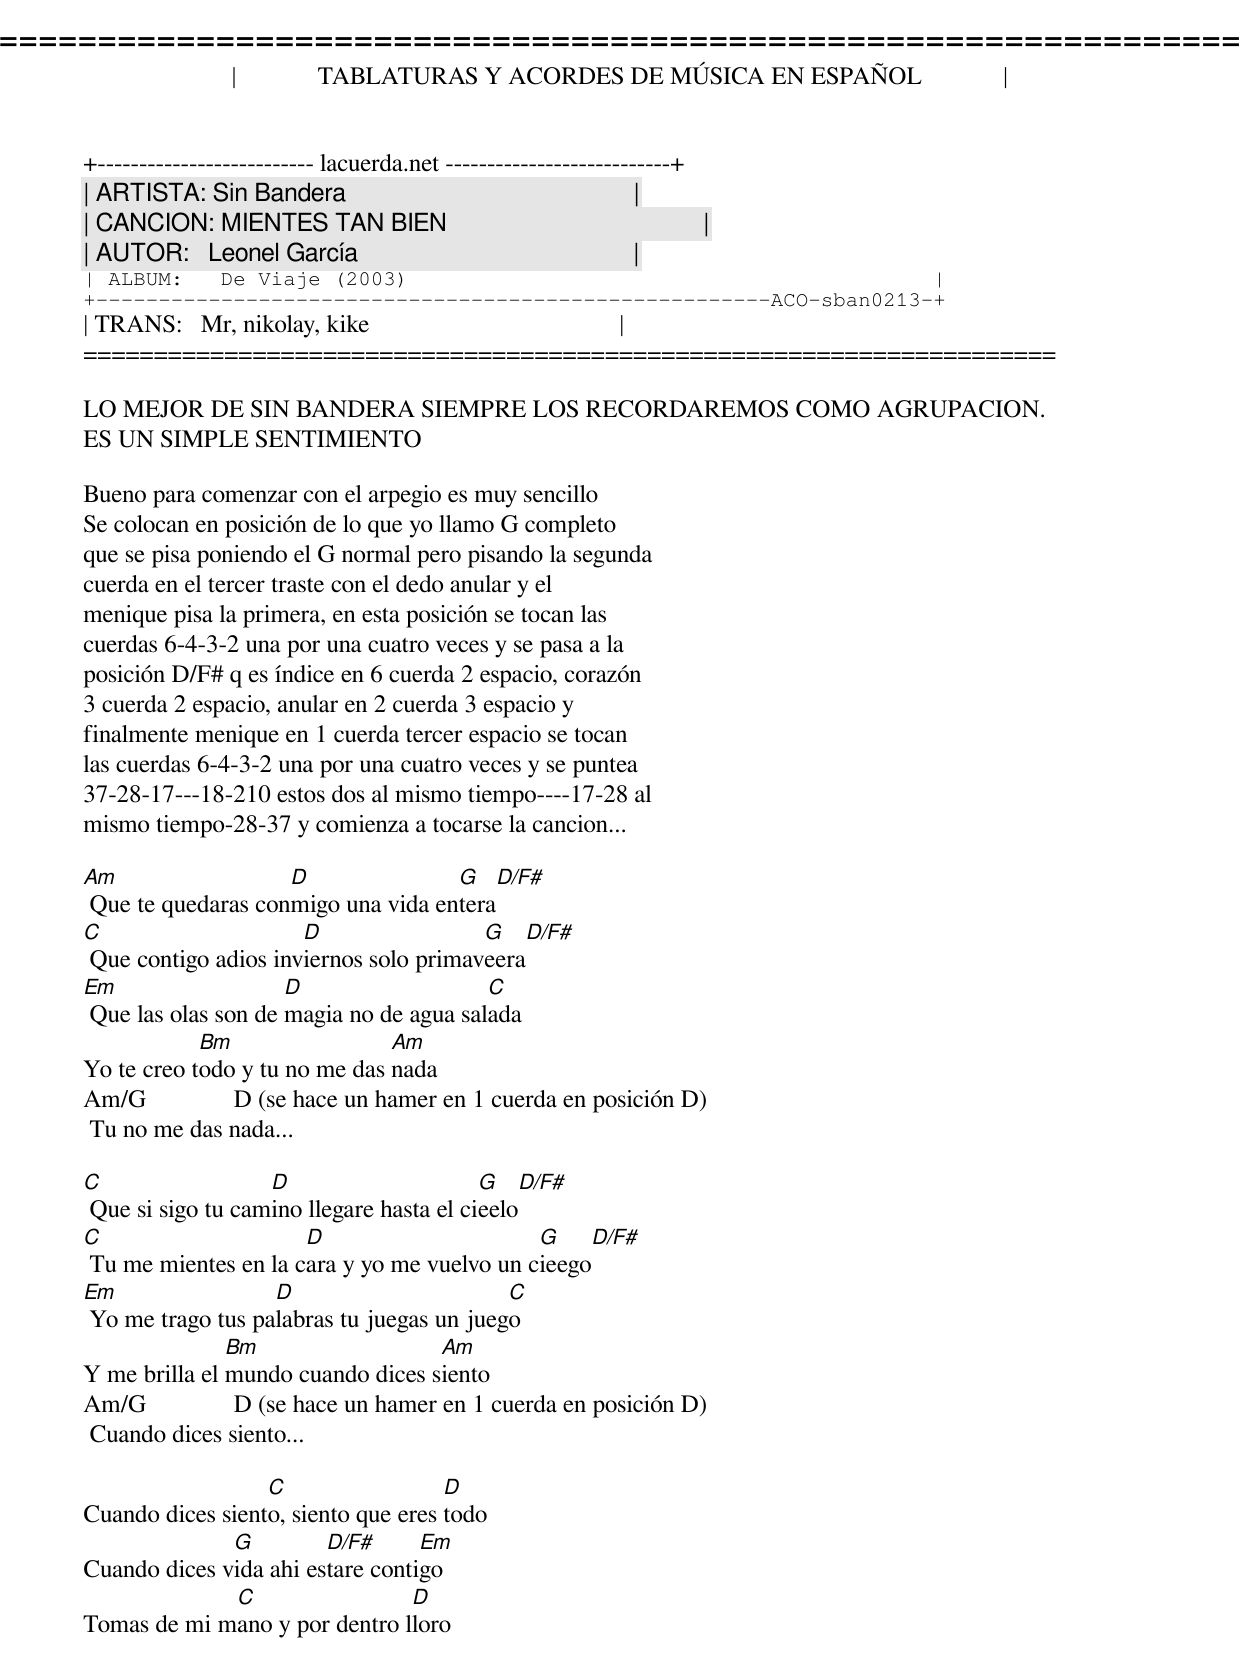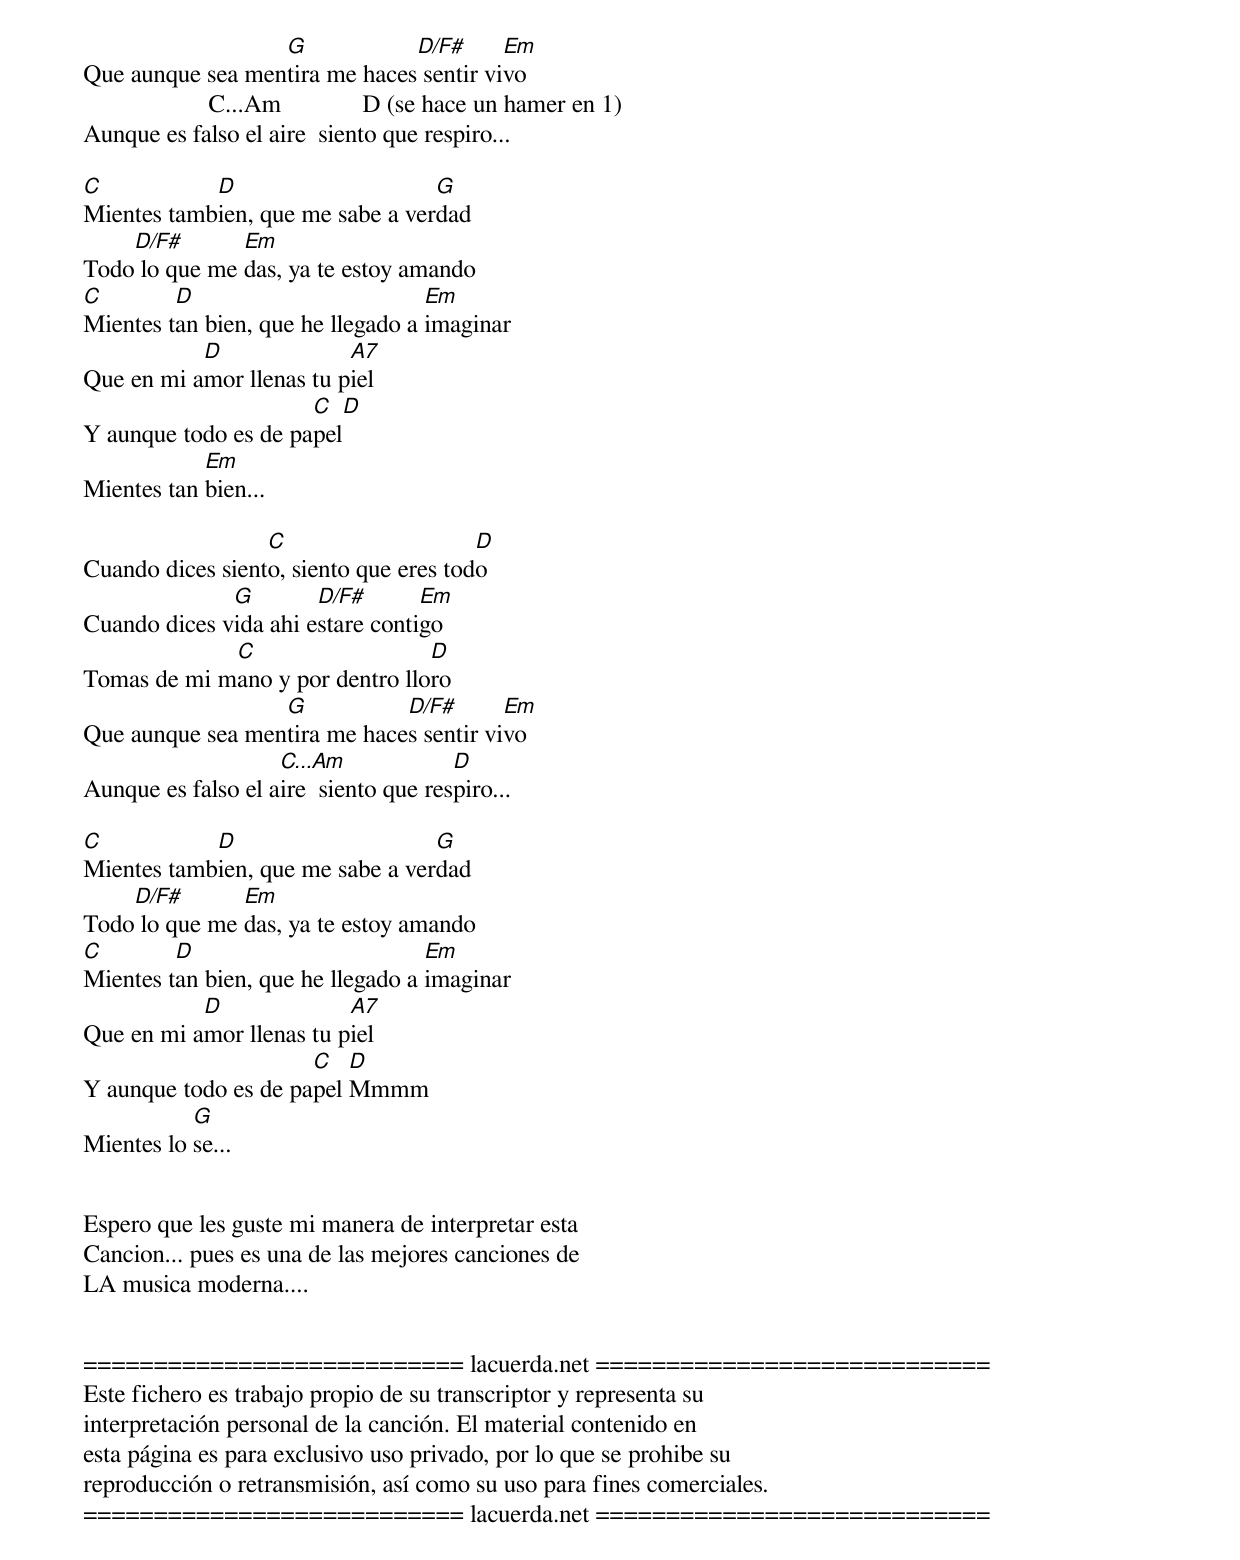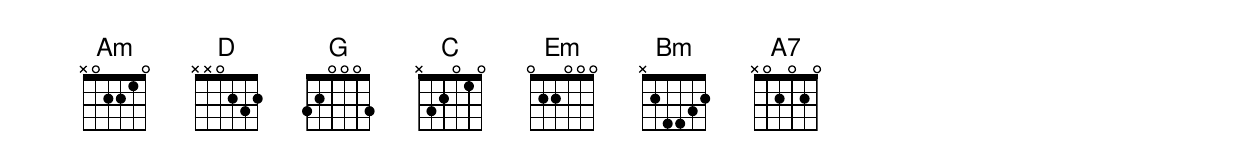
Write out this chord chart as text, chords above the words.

=====================================================================
|             TABLATURAS Y ACORDES DE MÚSICA EN ESPAÑOL             |
+-------------------------- lacuerda.net ---------------------------+
| ARTISTA: Sin Bandera                                              |
| CANCION: MIENTES TAN BIEN                                         |
| AUTOR:   Leonel García                                            |
| ALBUM:   De Viaje (2003)                                          |
+------------------------------------------------------ACO-sban0213-+
| TRANS:   Mr, nikolay, kike                                        |
=====================================================================

LO MEJOR DE SIN BANDERA SIEMPRE LOS RECORDAREMOS COMO AGRUPACION.
ES UN SIMPLE SENTIMIENTO

Bueno para comenzar con el arpegio es muy sencillo
Se colocan en posición de lo que yo llamo G completo
que se pisa poniendo el G normal pero pisando la segunda
cuerda en el tercer traste con el dedo anular y el
menique pisa la primera, en esta posición se tocan las
cuerdas 6-4-3-2 una por una cuatro veces y se pasa a la
posición D/F# q es índice en 6 cuerda 2 espacio, corazón
3 cuerda 2 espacio, anular en 2 cuerda 3 espacio y
finalmente menique en 1 cuerda tercer espacio se tocan
las cuerdas 6-4-3-2 una por una cuatro veces y se puntea
37-28-17---18-210 estos dos al mismo tiempo----17-28 al
mismo tiempo-28-37 y comienza a tocarse la cancion...

Am                  D               G    D/F#
 Que te quedaras conmigo una vida entera
C                     D                 G     D/F#
 Que contigo adios inviernos solo primaveera
Em                   D                   C
 Que las olas son de magia no de agua salada
            Bm                 Am
Yo te creo todo y tu no me das nada
Am/G              D (se hace un hamer en 1 cuerda en posición D)
 Tu no me das nada...

C                  D                      G     D/F#
 Que si sigo tu camino llegare hasta el cieelo
C                     D                      G      D/F#
 Tu me mientes en la cara y yo me vuelvo un cieego
Em                 D                       C
 Yo me trago tus palabras tu juegas un juego
               Bm                  Am
Y me brilla el mundo cuando dices siento
Am/G              D (se hace un hamer en 1 cuerda en posición D)
 Cuando dices siento...

                  C                  D
Cuando dices siento, siento que eres todo
              G         D/F#      Em
Cuando dices vida ahi estare contigo
             C                 D
Tomas de mi mano y por dentro lloro
                  G            D/F#      Em
Que aunque sea mentira me haces sentir vivo
                    C...Am             D (se hace un hamer en 1)
Aunque es falso el aire  siento que respiro...

C           D                     G
Mientes tambien, que me sabe a verdad
    D/F#       Em
Todo lo que me das, ya te estoy amando
C        D                         Em
Mientes tan bien, que he llegado a imaginar
           D              A7
Que en mi amor llenas tu piel
                      C   D
Y aunque todo es de papel
            Em
Mientes tan bien...

                  C                     D
Cuando dices siento, siento que eres todo
              G        D/F#       Em
Cuando dices vida ahi estare contigo
             C                   D
Tomas de mi mano y por dentro lloro
                  G           D/F#       Em
Que aunque sea mentira me haces sentir vivo
                    C...Am             D
Aunque es falso el aire  siento que respiro...

C           D                     G
Mientes tambien, que me sabe a verdad
    D/F#       Em
Todo lo que me das, ya te estoy amando
C        D                         Em
Mientes tan bien, que he llegado a imaginar
           D              A7
Que en mi amor llenas tu piel
                      C   D
Y aunque todo es de papel Mmmm
           G
Mientes lo se...


Espero que les guste mi manera de interpretar esta
Cancion... pues es una de las mejores canciones de
LA musica moderna....


=========================== lacuerda.net ============================
Este fichero es trabajo propio de su transcriptor y representa su
interpretación personal de la canción. El material contenido en
esta página es para exclusivo uso privado, por lo que se prohibe su
reproducción o retransmisión, así como su uso para fines comerciales.
=========================== lacuerda.net ============================
